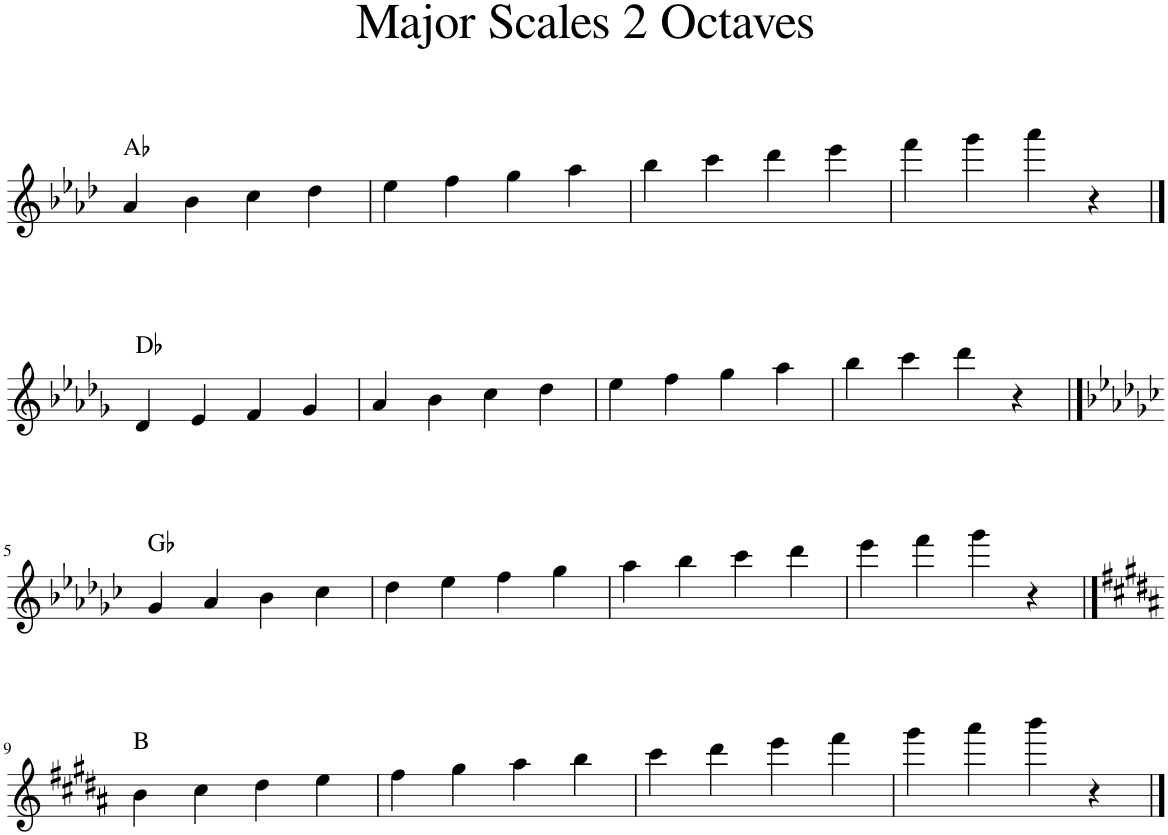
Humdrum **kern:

**kern	**harte
*part1	*part1
*staff1	*
*I"Piano	*
*I'Pno.	*
*clefG2	*
*k[b-e-a-d-]	*
=1	=1
4a-/	Ab:maj
4b-\	.
4cc\	.
4dd-\	.
=2	=2
4ee-\	.
4ff\	.
4gg\	.
4aa-\	.
=3	=3
4bb-\	.
4ccc\	.
4ddd-\	.
4eee-\	.
=4	=4
4fff\	.
4ggg\	.
4aaa-\	.
4r	.
!!LO:LB:g=z
==1	==1
*k[b-e-a-d-g-]	*
4d-/	Db:maj
4e-/	.
4f/	.
4g-/	.
=2	=2
4a-/	.
4b-\	.
4cc\	.
4dd-\	.
=3	=3
4ee-\	.
4ff\	.
4gg-\	.
4aa-\	.
=4	=4
4bb-\	.
4ccc\	.
4ddd-\	.
4r	.
!!LO:LB:g=z
==5	==5
*k[b-e-a-d-g-c-]	*
4g-/	Gb:maj
4a-/	.
4b-\	.
4cc-\	.
=6	=6
4dd-\	.
4ee-\	.
4ff\	.
4gg-\	.
=7	=7
4aa-\	.
4bb-\	.
4ccc-\	.
4ddd-\	.
=8	=8
4eee-\	.
4fff\	.
4ggg-\	.
4r	.
!!LO:LB:g=z
==9	==9
*k[f#c#g#d#a#]	*
4b\	B:maj
4cc#\	.
4dd#\	.
4ee\	.
=10	=10
4ff#\	.
4gg#\	.
4aa#\	.
4bb\	.
=11	=11
4ccc#\	.
4ddd#\	.
4eee\	.
4fff#\	.
=12	=12
4ggg#\	.
4aaa#\	.
4bbb\	.
4r	.
==	==
*-	*-
